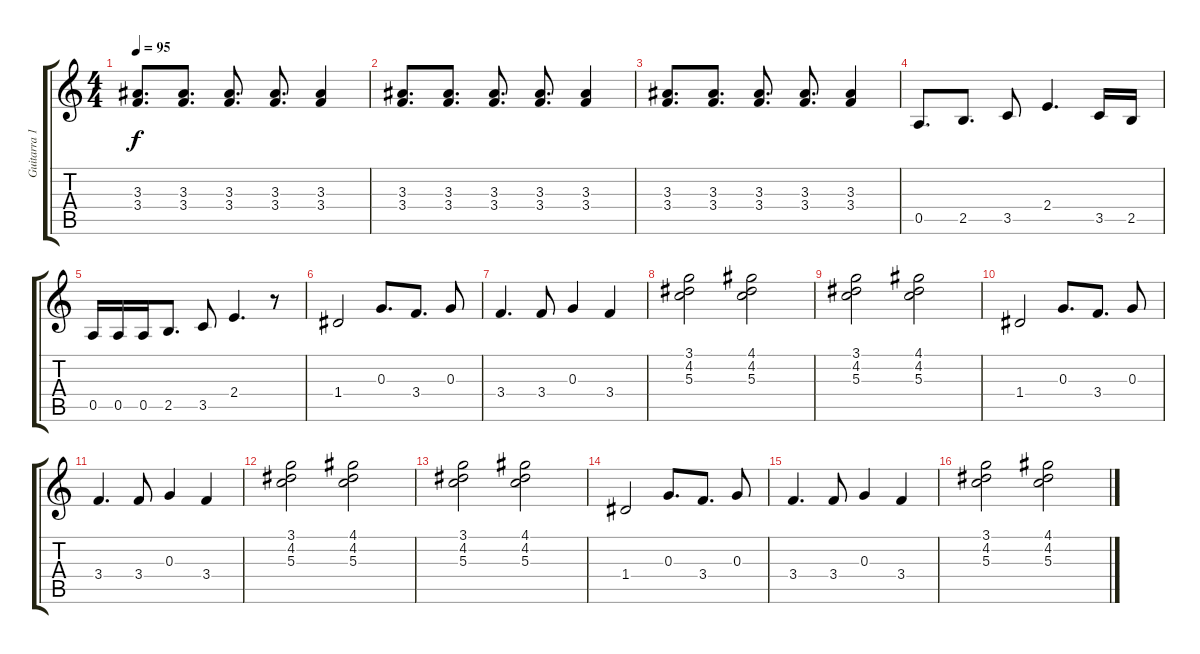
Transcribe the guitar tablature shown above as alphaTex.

\track ("Guitarra 1 - José Manuél Aguilera" "Guitarra 1") {mute instrument electricguitarclean}
\staff {score tabs}
\tuning (E4 B3 G3 D3 A2 E2) {hide}
\ts (4 4)
\tempo 95
\clef g2
\ks c
(3.3 3.4).8{d dy f} (3.3 3.4).8{d} (3.3 3.4).8{d} (3.3 3.4).8{d} (3.3 3.4).4 |
(3.3 3.4).8{d} (3.3 3.4).8{d} (3.3 3.4).8{d} (3.3 3.4).8{d} (3.3 3.4).4 |
(3.3 3.4).8{d} (3.3 3.4).8{d} (3.3 3.4).8{d} (3.3 3.4).8{d} (3.3 3.4).4 |
0.5.8{d} 2.5.8{d} 3.5.8 2.4.4{d} 3.5.16 2.5.16 |
0.5.16 0.5.16 0.5.16 2.5.8{d} 3.5.8 2.4.4{d} r.8 |
1.4.2 0.3.8{d} 3.4.8{d} 0.3.8 |
3.4.4{d} 3.4.8 0.3.4 3.4.4 |
(3.1 4.2 5.3).2 (4.1 4.2 5.3).2 |
(3.1 4.2 5.3).2 (4.1 4.2 5.3).2 |
1.4.2 0.3.8{d} 3.4.8{d} 0.3.8 |
3.4.4{d} 3.4.8 0.3.4 3.4.4 |
(3.1 4.2 5.3).2 (4.1 4.2 5.3).2 |
(3.1 4.2 5.3).2 (4.1 4.2 5.3).2 |
1.4.2 0.3.8{d} 3.4.8{d} 0.3.8 |
3.4.4{d} 3.4.8 0.3.4 3.4.4 |
(3.1 4.2 5.3).2 (4.1 4.2 5.3).2
